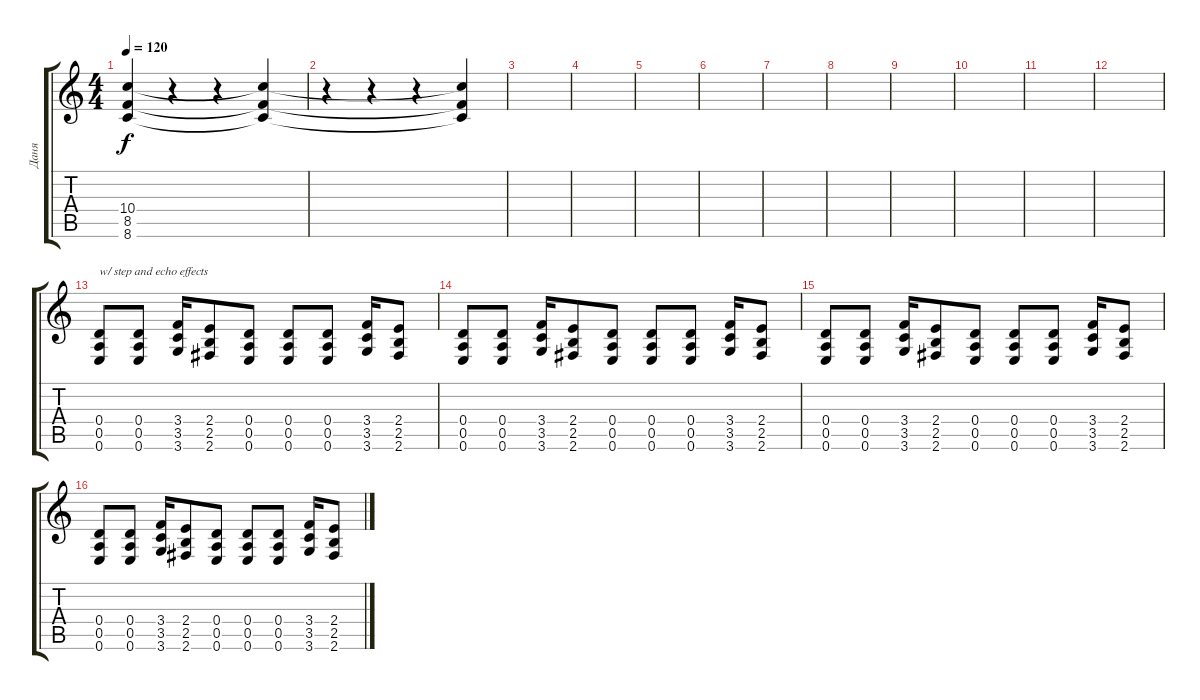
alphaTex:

\track ("Даня" "Даня") {instrument overdrivenguitar}
\staff {score tabs}
\tuning (E4 B3 G3 D3 A2 E2) {hide}
\ts (4 4)
\tempo 120
\clef g2
\ks c
(10.4 8.5 8.6).4{dy f} r.4 r.4 (10.4{t} 8.5{t} 8.6{t}).4 |
r.4 r.4 r.4 (10.4{t} 8.5{t} 8.6{t}).4 |
|
|
|
|
|
|
|
|
|
|
(0.4 0.5 0.6).8{txt "w/ step and echo effects"} (0.4 0.5 0.6).8 (3.4 3.5 3.6).16 (2.4 2.5 2.6).8 (0.4 0.5 0.6).8 (0.4 0.5 0.6).8 (0.4 0.5 0.6).8 (3.4 3.5 3.6).16 (2.4 2.5 2.6).8 |
(0.4 0.5 0.6).8 (0.4 0.5 0.6).8 (3.4 3.5 3.6).16 (2.4 2.5 2.6).8 (0.4 0.5 0.6).8 (0.4 0.5 0.6).8 (0.4 0.5 0.6).8 (3.4 3.5 3.6).16 (2.4 2.5 2.6).8 |
(0.4 0.5 0.6).8 (0.4 0.5 0.6).8 (3.4 3.5 3.6).16 (2.4 2.5 2.6).8 (0.4 0.5 0.6).8 (0.4 0.5 0.6).8 (0.4 0.5 0.6).8 (3.4 3.5 3.6).16 (2.4 2.5 2.6).8 |
(0.4 0.5 0.6).8 (0.4 0.5 0.6).8 (3.4 3.5 3.6).16 (2.4 2.5 2.6).8 (0.4 0.5 0.6).8 (0.4 0.5 0.6).8 (0.4 0.5 0.6).8 (3.4 3.5 3.6).16 (2.4 2.5 2.6).8
